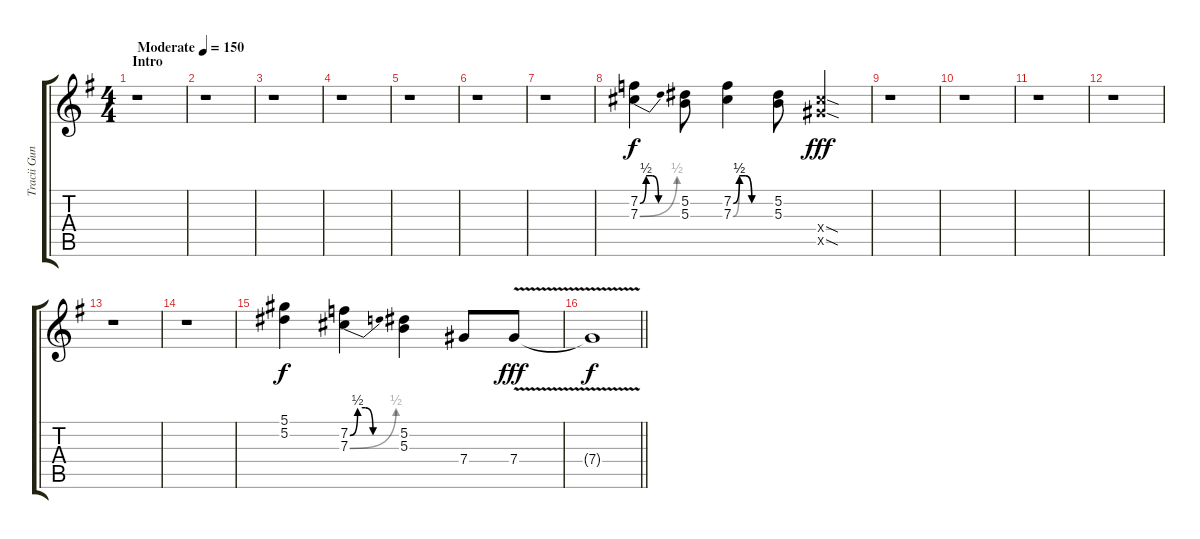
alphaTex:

\track ("Tracii Guns - Lead Guitar" "Tracii Gun") {instrument distortionguitar}
\staff {score tabs}
\tuning (Eb4 Bb3 Gb3 Db3 Ab2 Eb2) {hide}
\ts (4 4)
\section ("" "Intro")
\tempo (150 "Moderate")
\clef g2
\ks g
r.1{dy f instrument distortionguitar} |
r.1 |
r.1 |
r.1 |
r.1 |
r.1 |
r.1 |
(7.2{be (custom 0 0 10 2 20 2 30 0 60 0)} 7.3{be (bend 0 0 60 2)}).4 (5.2 5.3).8 (7.2{be (custom 0 0 10 2 20 2 30 0 60 0)} 7.3{be (custom 0 0 10 2 20 2 30 0 60 0)}).4 (5.2 5.3).8 (12.4{sod x} 12.5{sod x}).4{dy fff} |
r.1 |
r.1 |
r.1 |
r.1 |
r.1 |
r.1 |
(5.1 5.2).4{dy f} (7.2{be (custom 0 0 10 2 20 2 30 0 60 0)} 7.3{be (bend 0 0 60 2)}).4 (5.2 5.3).4 7.4.8 7.4{v}.8{dy fff} |
\barLineRight lightlight
7.4{t}.1{dy f}
